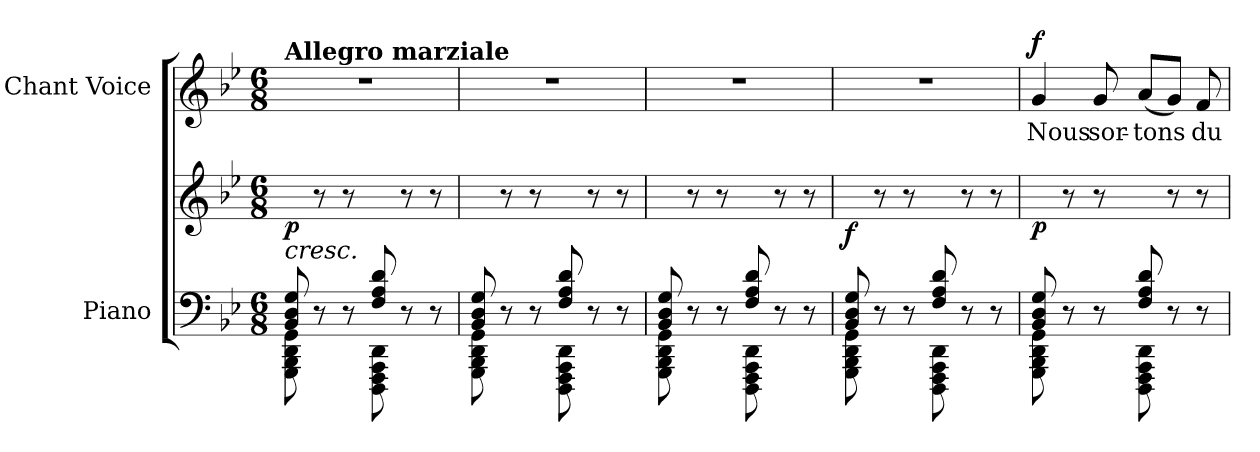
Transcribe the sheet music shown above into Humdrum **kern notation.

**kern	**kern	**dynam	**kern	**text	**dynam
*part2	*part2	*part2	*part1	*part1	*part1
*staff3	*staff2	*staff2/3	*staff1	*staff1	*staff1
*I"Piano	*	*	*I"Chant Voice	*	*
*I'Pno	*	*	*	*	*
*clefF4	*clefG2	*	*clefG2	*	*
*k[b-e-]	*k[b-e-]	*	*k[b-e-]	*	*
*M6/8	*M6/8	*	*M6/8	*	*
=1	=1	=1	=1	=1	=1
*^	*	*	*	*	*
!	!	!	!	!LO:TX:a:B:t=Allegro marziale	!	!
!	!	!LO:TX:b:i:t=cresc.	!	!	!	!
!	!	!	!LO:DY:b	!	!	!
8BB-/ 8D/ 8G/	8GGG\ 8BBB-\ 8DD\ 8GG\	8ryy	p	2.r	.	.
4ryy	8r	8r	.	.	.	.
.	8r	8r	.	.	.	.
8F/ 8A/ 8d/	8DDD\ 8FFF\ 8AAA\ 8DD\	8ryy	.	.	.	.
4ryy	8r	8r	.	.	.	.
.	8r	8r	.	.	.	.
=2	=2	=2	=2	=2	=2	=2
8BB-/ 8D/ 8G/	8GGG\ 8BBB-\ 8DD\ 8GG\	8ryy	.	2.r	.	.
4ryy	8r	8r	.	.	.	.
.	8r	8r	.	.	.	.
8F/ 8A/ 8d/	8DDD\ 8FFF\ 8AAA\ 8DD\	8ryy	.	.	.	.
4ryy	8r	8r	.	.	.	.
.	8r	8r	.	.	.	.
=3	=3	=3	=3	=3	=3	=3
8BB-/ 8D/ 8G/	8GGG\ 8BBB-\ 8DD\ 8GG\	8ryy	.	2.r	.	.
4ryy	8r	8r	.	.	.	.
.	8r	8r	.	.	.	.
8F/ 8A/ 8d/	8DDD\ 8FFF\ 8AAA\ 8DD\	8ryy	.	.	.	.
4ryy	8r	8r	.	.	.	.
.	8r	8r	.	.	.	.
=4	=4	=4	=4	=4	=4	=4
!	!	!	!LO:DY:b	!	!	!
8BB-/ 8D/ 8G/	8GGG\ 8BBB-\ 8DD\ 8GG\	8ryy	f	2.r	.	.
4ryy	8r	8r	.	.	.	.
.	8r	8r	.	.	.	.
8F/ 8A/ 8d/	8DDD\ 8FFF\ 8AAA\ 8DD\	8ryy	.	.	.	.
4ryy	8r	8r	.	.	.	.
.	8r	8r	.	.	.	.
!!LO:LB:g=z
=5	=5	=5	=5	=5	=5	=5
!	!	!	!LO:DY:b	!	!LO:LY:b	!LO:DY:a
8BB-/ 8D/ 8G/	8GGG\ 8BBB-\ 8DD\ 8GG\	8ryy	p	4g/	Nous	f
4ryy	8r	8r	.	.	.	.
!	!	!	!	!	!LO:LY:b	!
.	8r	8r	.	8g/	sor-	.
!	!	!	!	!	!LO:LY:b	!
8F/ 8A/ 8d/	8DDD\ 8FFF\ 8AAA\ 8DD\	8ryy	.	(8a/L	-tons	.
4ryy	8r	8r	.	8g/J)	.	.
!	!	!	!	!	!LO:LY:b	!
.	8r	8r	.	8f/	du	.
*v	*v	*	*	*	*	*
=	=	=	=	=	=
*-	*-	*-	*-	*-	*-
